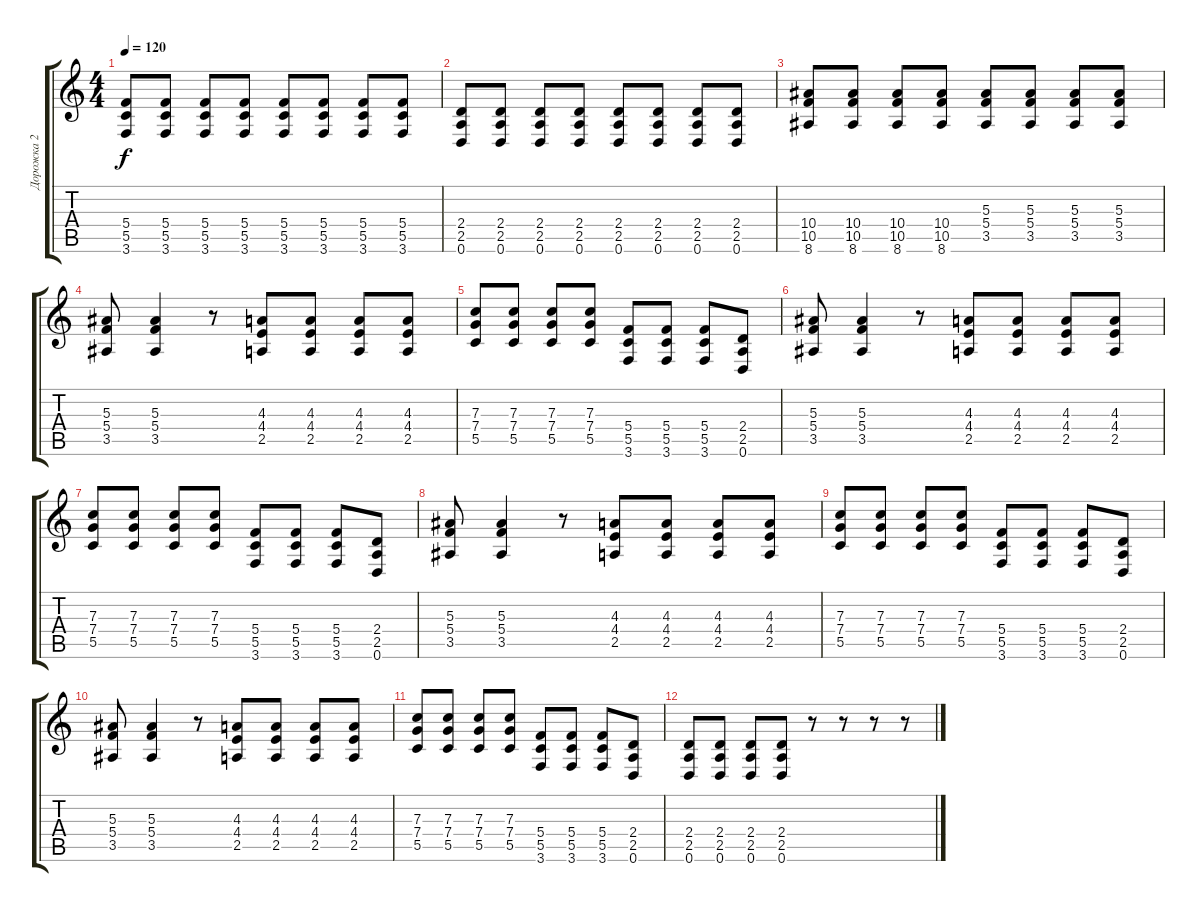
\track ("Дорожка 2" "Дорожка 2") {instrument distortionguitar}
\staff {score tabs}
\tuning (D4 A3 F3 C3 G2 D2) {hide}
\ts (4 4)
\tempo 120
\clef g2
\ks c
(5.4 5.5 3.6).8{dy f} (5.4 5.5 3.6).8 (5.4 5.5 3.6).8 (5.4 5.5 3.6).8 (5.4 5.5 3.6).8 (5.4 5.5 3.6).8 (5.4 5.5 3.6).8 (5.4 5.5 3.6).8 |
(2.4 2.5 0.6).8 (2.4 2.5 0.6).8 (2.4 2.5 0.6).8 (2.4 2.5 0.6).8 (2.4 2.5 0.6).8 (2.4 2.5 0.6).8 (2.4 2.5 0.6).8 (2.4 2.5 0.6).8 |
(10.4 10.5 8.6).8 (10.4 10.5 8.6).8 (10.4 10.5 8.6).8 (10.4 10.5 8.6).8 (5.3 5.4 3.5).8 (5.3 5.4 3.5).8 (5.3 5.4 3.5).8 (5.3 5.4 3.5).8 |
(5.3 5.4 3.5).8 (5.3 5.4 3.5).4 r.8 (4.3 4.4 2.5).8 (4.3 4.4 2.5).8 (4.3 4.4 2.5).8 (4.3 4.4 2.5).8 |
(7.3 7.4 5.5).8 (7.3 7.4 5.5).8 (7.3 7.4 5.5).8 (7.3 7.4 5.5).8 (5.4 5.5 3.6).8 (5.4 5.5 3.6).8 (5.4 5.5 3.6).8 (2.4 2.5 0.6).8 |
(5.3 5.4 3.5).8 (5.3 5.4 3.5).4 r.8 (4.3 4.4 2.5).8 (4.3 4.4 2.5).8 (4.3 4.4 2.5).8 (4.3 4.4 2.5).8 |
(7.3 7.4 5.5).8 (7.3 7.4 5.5).8 (7.3 7.4 5.5).8 (7.3 7.4 5.5).8 (5.4 5.5 3.6).8 (5.4 5.5 3.6).8 (5.4 5.5 3.6).8 (2.4 2.5 0.6).8 |
(5.3 5.4 3.5).8 (5.3 5.4 3.5).4 r.8 (4.3 4.4 2.5).8 (4.3 4.4 2.5).8 (4.3 4.4 2.5).8 (4.3 4.4 2.5).8 |
(7.3 7.4 5.5).8 (7.3 7.4 5.5).8 (7.3 7.4 5.5).8 (7.3 7.4 5.5).8 (5.4 5.5 3.6).8 (5.4 5.5 3.6).8 (5.4 5.5 3.6).8 (2.4 2.5 0.6).8 |
(5.3 5.4 3.5).8 (5.3 5.4 3.5).4 r.8 (4.3 4.4 2.5).8 (4.3 4.4 2.5).8 (4.3 4.4 2.5).8 (4.3 4.4 2.5).8 |
(7.3 7.4 5.5).8 (7.3 7.4 5.5).8 (7.3 7.4 5.5).8 (7.3 7.4 5.5).8 (5.4 5.5 3.6).8 (5.4 5.5 3.6).8 (5.4 5.5 3.6).8 (2.4 2.5 0.6).8 |
(2.4 2.5 0.6).8 (2.4 2.5 0.6).8 (2.4 2.5 0.6).8 (2.4 2.5 0.6).8 r.8 r.8 r.8 r.8
